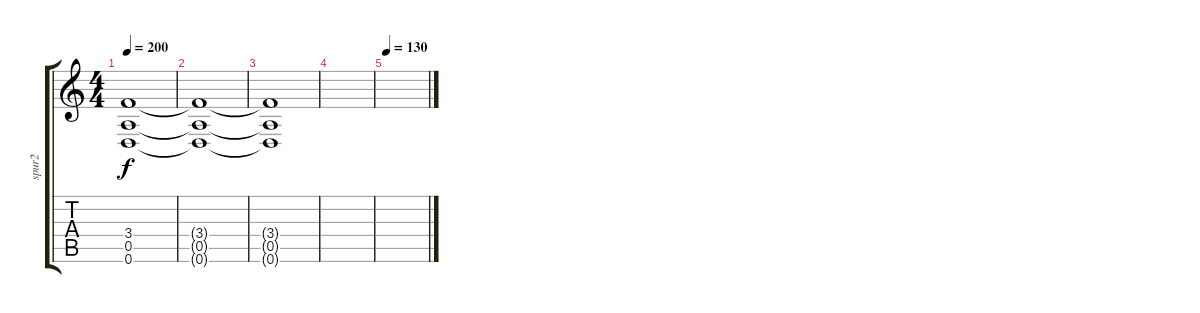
\track ("spur2" "spur2") {instrument distortionguitar}
\staff {score tabs}
\tuning (E4 B3 G3 D3 A2 D2) {hide}
\ts (4 4)
\tempo 200
\clef g2
\ks c
(3.4 0.5 0.6).1{dy f} |
(3.4{t} 0.5{t} 0.6{t}).1 |
(3.4{t} 0.5{t} 0.6{t}).1 |
|
\tempo 130
